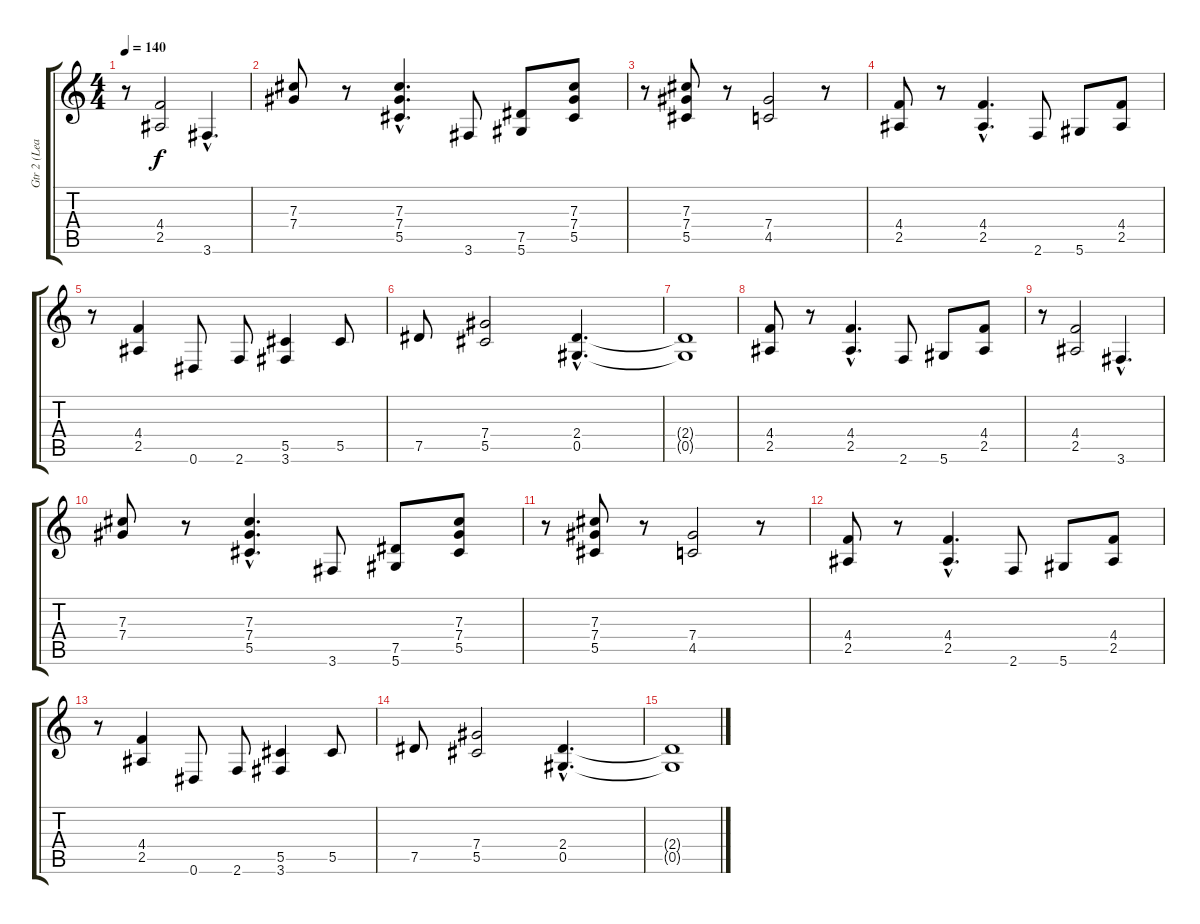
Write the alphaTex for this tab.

\track ("Gtr 2 (Lead)" "Gtr 2 (Lea") {instrument distortionguitar}
\staff {score tabs}
\tuning (Eb4 Bb3 Gb3 Db3 Ab2 Eb2) {hide}
\ts (4 4)
\tempo 140
\clef g2
\ks c
r.8{dy f} (4.4 2.5).2 3.6{hac}.4{d} |
(7.3 7.4).8 r.8 (7.3{hac} 7.4{hac} 5.5{hac}).4{d} 3.6.8 (7.5 5.6).8 (7.3 7.4 5.5).8 |
r.8 (7.3 7.4 5.5).8 r.8 (7.4 4.5).2 r.8 |
(4.4 2.5).8 r.8 (4.4{hac} 2.5{hac}).4{d} 2.6.8 5.6.8 (4.4 2.5).8 |
r.8 (4.4 2.5).4 0.6.8 2.6.8 (5.5 3.6).4 5.5.8 |
7.5.8 (7.4 5.5).2 (2.4{hac} 0.5{hac}).4{d} |
(2.4{t} 0.5{t}).1 |
(4.4 2.5).8 r.8 (4.4{hac} 2.5{hac}).4{d} 2.6.8 5.6.8 (4.4 2.5).8 |
r.8 (4.4 2.5).2 3.6{hac}.4{d} |
(7.3 7.4).8 r.8 (7.3{hac} 7.4{hac} 5.5{hac}).4{d} 3.6.8 (7.5 5.6).8 (7.3 7.4 5.5).8 |
r.8 (7.3 7.4 5.5).8 r.8 (7.4 4.5).2 r.8 |
(4.4 2.5).8 r.8 (4.4{hac} 2.5{hac}).4{d} 2.6.8 5.6.8 (4.4 2.5).8 |
r.8 (4.4 2.5).4 0.6.8 2.6.8 (5.5 3.6).4 5.5.8 |
7.5.8 (7.4 5.5).2 (2.4{hac} 0.5{hac}).4{d} |
(2.4{t} 0.5{t}).1
